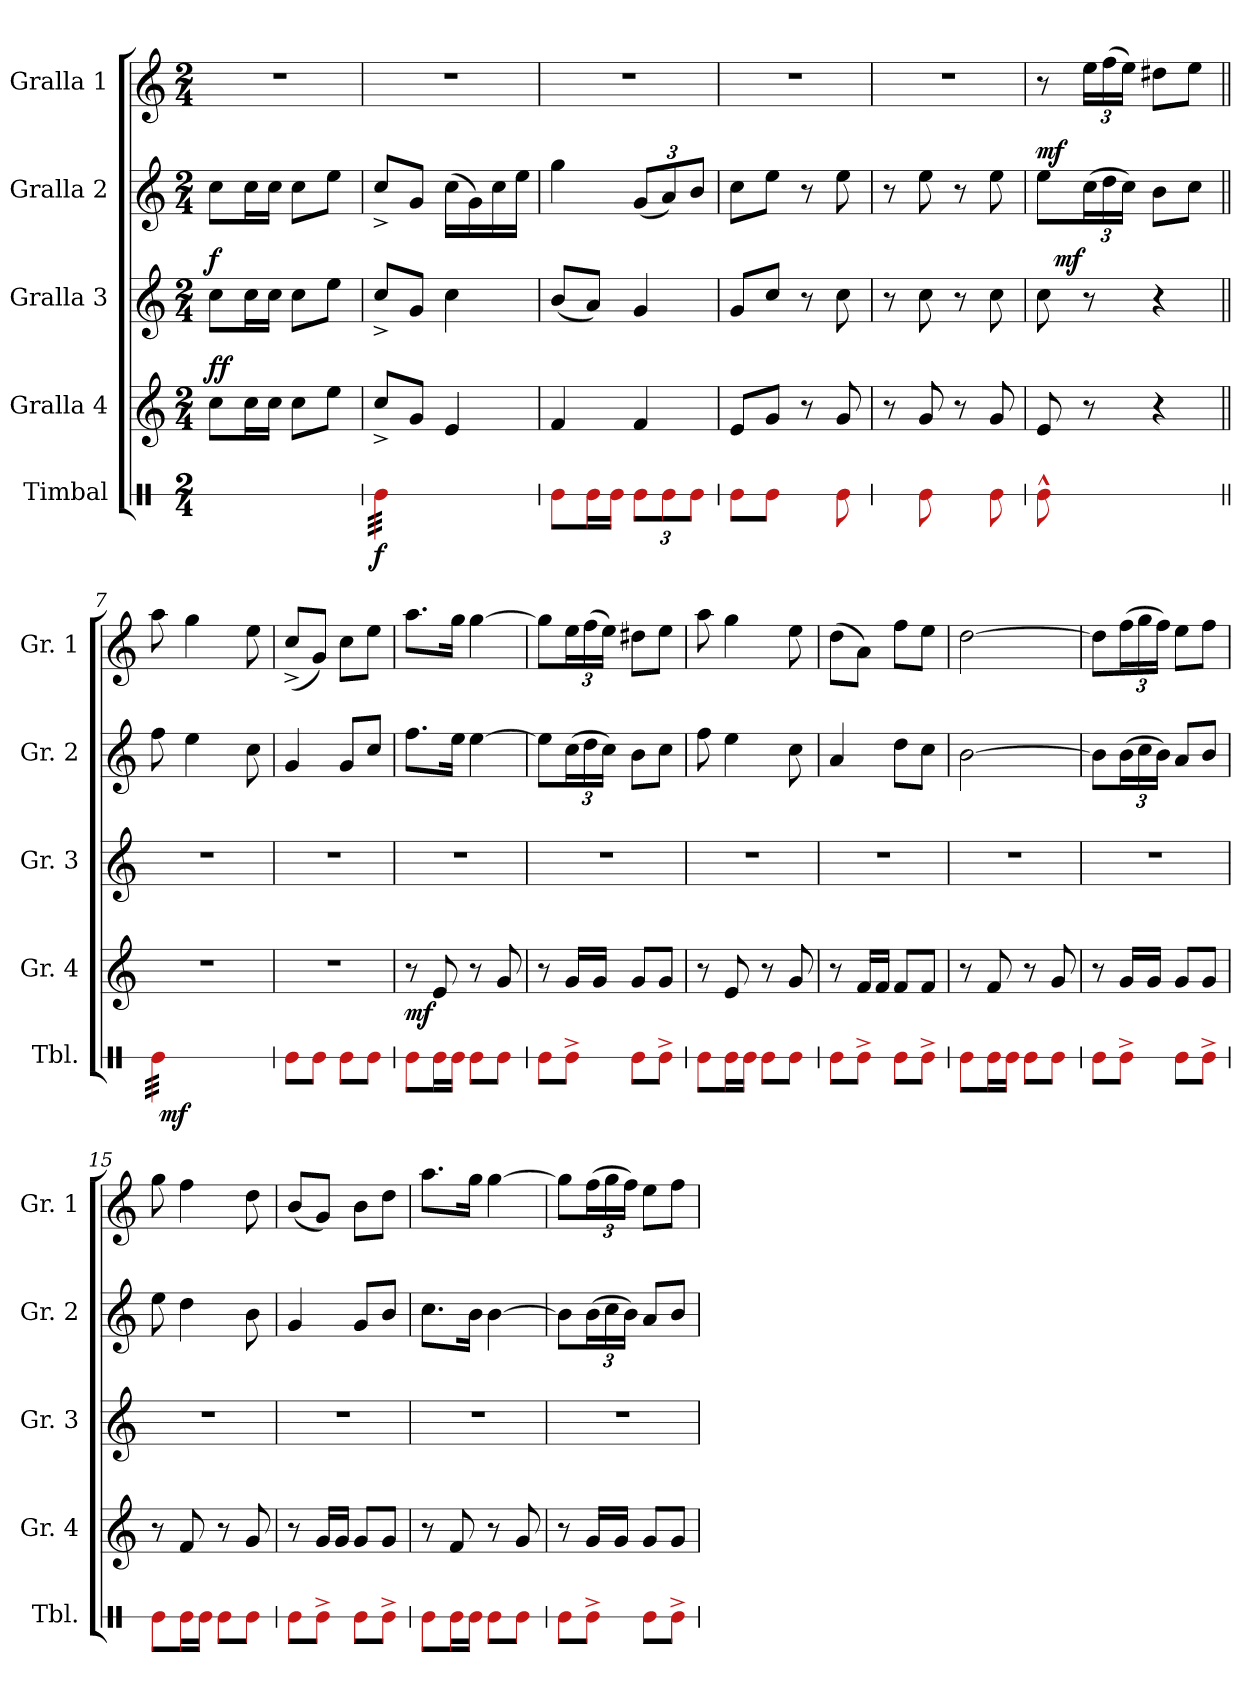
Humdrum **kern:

**kern	**dynam	**kern	**dynam	**kern	**dynam	**kern	**dynam	**kern
*part5	*part5	*part4	*part4	*part3	*part3	*part2	*part2	*part1
*staff5	*staff5	*staff4	*staff4	*staff3	*staff3	*staff2	*staff2	*staff1
*I"Timbal	*	*I"Gralla 4	*	*I"Gralla 3	*	*I"Gralla 2	*	*I"Gralla 1
*I'Tbl.	*	*I'Gr. 4	*	*I'Gr. 3	*	*I'Gr. 2	*	*I'Gr. 1
*stria1	*	*	*	*	*	*	*	*
*clefX	*	*clefG2	*	*clefG2	*	*clefG2	*	*clefG2
*k[]	*	*k[]	*	*k[]	*	*k[]	*	*k[]
*M2/4	*	*M2/4	*	*M2/4	*	*M2/4	*	*M2/4
*MM80	*	*MM80	*	*MM80	*	*MM80	*	*MM80
=1	=1	=1	=1	=1	=1	=1	=1	=1
!	!	!	!LO:DY:a	!	!	!	!	!
!	!	!	!LO:DY:n=1:b	!	!LO:DY:a	!	!	!
2ryy	.	8cc\L	f f	8cc\L	f	8cc\L	.	2r
.	.	16cc\L	.	16cc\L	.	16cc\L	.	.
.	.	16cc\JJ	.	16cc\JJ	.	16cc\JJ	.	.
.	.	8cc\L	.	8cc\L	.	8cc\L	.	.
.	.	8ee\J	.	8ee\J	.	8ee\J	.	.
=2	=2	=2	=2	=2	=2	=2	=2	=2
!	!LO:DY:b	!	!	!	!	!	!	!
*tremolo	*	*	*	*	*	*	*	*
32e\LLL	f	8cc^/L	.	8cc^/L	.	8cc^/L	.	2r
32e\	.	.	.	.	.	.	.	.
32e\	.	.	.	.	.	.	.	.
32e\	.	.	.	.	.	.	.	.
32e\	.	8g/J	.	8g/J	.	8g/J	.	.
32e\	.	.	.	.	.	.	.	.
32e\	.	.	.	.	.	.	.	.
32e\JJJ	.	.	.	.	.	.	.	.
*Xtremolo	*	*	*	*	*	*	*	*
4ryy	.	4e/	.	4cc\	.	(>16cc\LL	.	.
.	.	.	.	.	.	16g\)	.	.
.	.	.	.	.	.	16cc\	.	.
.	.	.	.	.	.	16ee\JJ	.	.
=3	=3	=3	=3	=3	=3	=3	=3	=3
8e\L	.	4f/	.	(<8b/L	.	4gg\	.	2r
16e\L	.	.	.	8a/J)	.	.	.	.
16e\JJ	.	.	.	.	.	.	.	.
*Xbrackettup	*	*	*	*	*	*Xbrackettup	*	*
12e\L	.	4f/	.	4g/	.	(<12g/L	.	.
12e\	.	.	.	.	.	12a/)	.	.
12e\J	.	.	.	.	.	12b/J	.	.
=4	=4	=4	=4	=4	=4	=4	=4	=4
8e\L	.	8e/L	.	8g/L	.	8cc\L	.	2r
8e\J	.	8g/J	.	8cc/J	.	8ee\J	.	.
8ryy	.	8r	.	8r	.	8r	.	.
8e\	.	8g/	.	8cc\	.	8ee\	.	.
=5	=5	=5	=5	=5	=5	=5	=5	=5
8ryy	.	8r	.	8r	.	8r	.	2r
8e\	.	8g/	.	8cc\	.	8ee\	.	.
8ryy	.	8r	.	8r	.	8r	.	.
8e\	.	8g/	.	8cc\	.	8ee\	.	.
=6	=6	=6	=6	=6	=6	=6	=6	=6
!	!	!	!	!	!	!	!LO:DY:a	!
*	*	*	*	*^	*	*	*	*
8e^^\	.	8e/	.	8cc\	24ryy	.	8ee\L	mf	8r
!	!	!	!	!	!	!LO:DY:a	!	!	!
.	.	.	.	.	3ryy	mf	.	.	.
*	*	*	*	*	*	*	*	*	*Xbrackettup
4.ryy	.	8r	.	8r	.	.	(>24cc\L	.	24ee\LL
.	.	.	.	.	.	.	24dd\	.	(>24ff\
.	.	.	.	.	.	.	24cc\JJ)	.	24ee\JJ)
.	.	4r	.	4r	.	.	8b\L	.	8dd#X\L
.	.	.	.	.	12.ryy	.	8cc\J	.	8ee\J
*	*	*	*	*v	*v	*	*	*	*
=7||	=7||	=7||	=7||	=7||	=7||	=7||	=7||	=7||
*^	*	*	*	*	*	*	*	*
*tremolo	*	*	*	*	*	*	*	*	*
32e\LLL	48ryy	.	2r	.	2r	.	8ff\	.	8aa\
!	!	!LO:DY:b	!	!	!	!	!	!	!
.	3ryy	mf	.	.	.	.	.	.	.
32e\	.	.	.	.	.	.	.	.	.
32e\	.	.	.	.	.	.	.	.	.
32e\	.	.	.	.	.	.	.	.	.
32e\	.	.	.	.	.	.	4ee\	.	4gg\
32e\	.	.	.	.	.	.	.	.	.
32e\	.	.	.	.	.	.	.	.	.
32e\JJJ	.	.	.	.	.	.	.	.	.
*Xtremolo	*	*	*	*	*	*	*	*	*
4ryy	.	.	.	.	.	.	.	.	.
.	12..ryy	.	.	.	.	.	.	.	.
.	.	.	.	.	.	.	8cc\	.	8ee\
*v	*v	*	*	*	*	*	*	*	*
=8	=8	=8	=8	=8	=8	=8	=8	=8
8e\L	.	2r	.	2r	.	4g/	.	(<8cc^/L
8e\J	.	.	.	.	.	.	.	8g/J)
8e\L	.	.	.	.	.	8g/L	.	8cc\L
8e\J	.	.	.	.	.	8cc/J	.	8ee\J
=9	=9	=9	=9	=9	=9	=9	=9	=9
!	!	!	!LO:DY:b	!	!	!	!	!
8e\L	.	8r	mf	2r	.	8.ff\L	.	8.aa\L
16e\L	.	8e/	.	.	.	.	.	.
16e\JJ	.	.	.	.	.	16ee\Jk	.	16gg\Jk
8e\L	.	8r	.	.	.	[4ee\	.	[4gg\
8e\J	.	8g/	.	.	.	.	.	.
!!LO:LB:g=z
=10	=10	=10	=10	=10	=10	=10	=10	=10
8e\L	.	8r	.	2r	.	8ee\L]	.	8gg\L]
8e^\J	.	16g/LL	.	.	.	(>24cc\L	.	24ee\L
.	.	.	.	.	.	24dd\	.	(>24ff\
.	.	16g/JJ	.	.	.	.	.	.
.	.	.	.	.	.	24cc\JJ)	.	24ee\JJ)
8e\L	.	8g/L	.	.	.	8b\L	.	8dd#X\L
8e^\J	.	8g/J	.	.	.	8cc\J	.	8ee\J
=11	=11	=11	=11	=11	=11	=11	=11	=11
8e\L	.	8r	.	2r	.	8ff\	.	8aa\
16e\L	.	8e/	.	.	.	4ee\	.	4gg\
16e\JJ	.	.	.	.	.	.	.	.
8e\L	.	8r	.	.	.	.	.	.
8e\J	.	8g/	.	.	.	8cc\	.	8ee\
=12	=12	=12	=12	=12	=12	=12	=12	=12
8e\L	.	8r	.	2r	.	4a/	.	(>8dd\L
8e^\J	.	16f/LL	.	.	.	.	.	8a\J)
.	.	16f/JJ	.	.	.	.	.	.
8e\L	.	8f/L	.	.	.	8dd\L	.	8ff\L
8e^\J	.	8f/J	.	.	.	8cc\J	.	8ee\J
=13	=13	=13	=13	=13	=13	=13	=13	=13
8e\L	.	8r	.	2r	.	[2b\	.	[2dd\
16e\L	.	8f/	.	.	.	.	.	.
16e\JJ	.	.	.	.	.	.	.	.
8e\L	.	8r	.	.	.	.	.	.
8e\J	.	8g/	.	.	.	.	.	.
=14	=14	=14	=14	=14	=14	=14	=14	=14
8e\L	.	8r	.	2r	.	8b\L]	.	8dd\L]
8e^\J	.	16g/LL	.	.	.	(>24b\L	.	(>24ff\L
.	.	.	.	.	.	24cc\	.	24gg\
.	.	16g/JJ	.	.	.	.	.	.
.	.	.	.	.	.	24b\JJ)	.	24ff\JJ)
8e\L	.	8g/L	.	.	.	8a/L	.	8ee\L
8e^\J	.	8g/J	.	.	.	8b/J	.	8ff\J
=15	=15	=15	=15	=15	=15	=15	=15	=15
8e\L	.	8r	.	2r	.	8ee\	.	8gg\
16e\L	.	8f/	.	.	.	4dd\	.	4ff\
16e\JJ	.	.	.	.	.	.	.	.
8e\L	.	8r	.	.	.	.	.	.
8e\J	.	8g/	.	.	.	8b\	.	8dd\
=16	=16	=16	=16	=16	=16	=16	=16	=16
8e\L	.	8r	.	2r	.	4g/	.	(<8b/L
8e^\J	.	16g/LL	.	.	.	.	.	8g/J)
.	.	16g/JJ	.	.	.	.	.	.
8e\L	.	8g/L	.	.	.	8g/L	.	8b\L
8e^\J	.	8g/J	.	.	.	8b/J	.	8dd\J
=17	=17	=17	=17	=17	=17	=17	=17	=17
8e\L	.	8r	.	2r	.	8.cc\L	.	8.aa\L
16e\L	.	8f/	.	.	.	.	.	.
16e\JJ	.	.	.	.	.	16b\Jk	.	16gg\Jk
8e\L	.	8r	.	.	.	[4b\	.	[4gg\
8e\J	.	8g/	.	.	.	.	.	.
=18	=18	=18	=18	=18	=18	=18	=18	=18
8e\L	.	8r	.	2r	.	8b\L]	.	8gg\L]
8e^\J	.	16g/LL	.	.	.	(>24b\L	.	(>24ff\L
.	.	.	.	.	.	24cc\	.	24gg\
.	.	16g/JJ	.	.	.	.	.	.
.	.	.	.	.	.	24b\JJ)	.	24ff\JJ)
8e\L	.	8g/L	.	.	.	8a/L	.	8ee\L
8e^\J	.	8g/J	.	.	.	8b/J	.	8ff\J
=	=	=	=	=	=	=	=	=
*-	*-	*-	*-	*-	*-	*-	*-	*-
